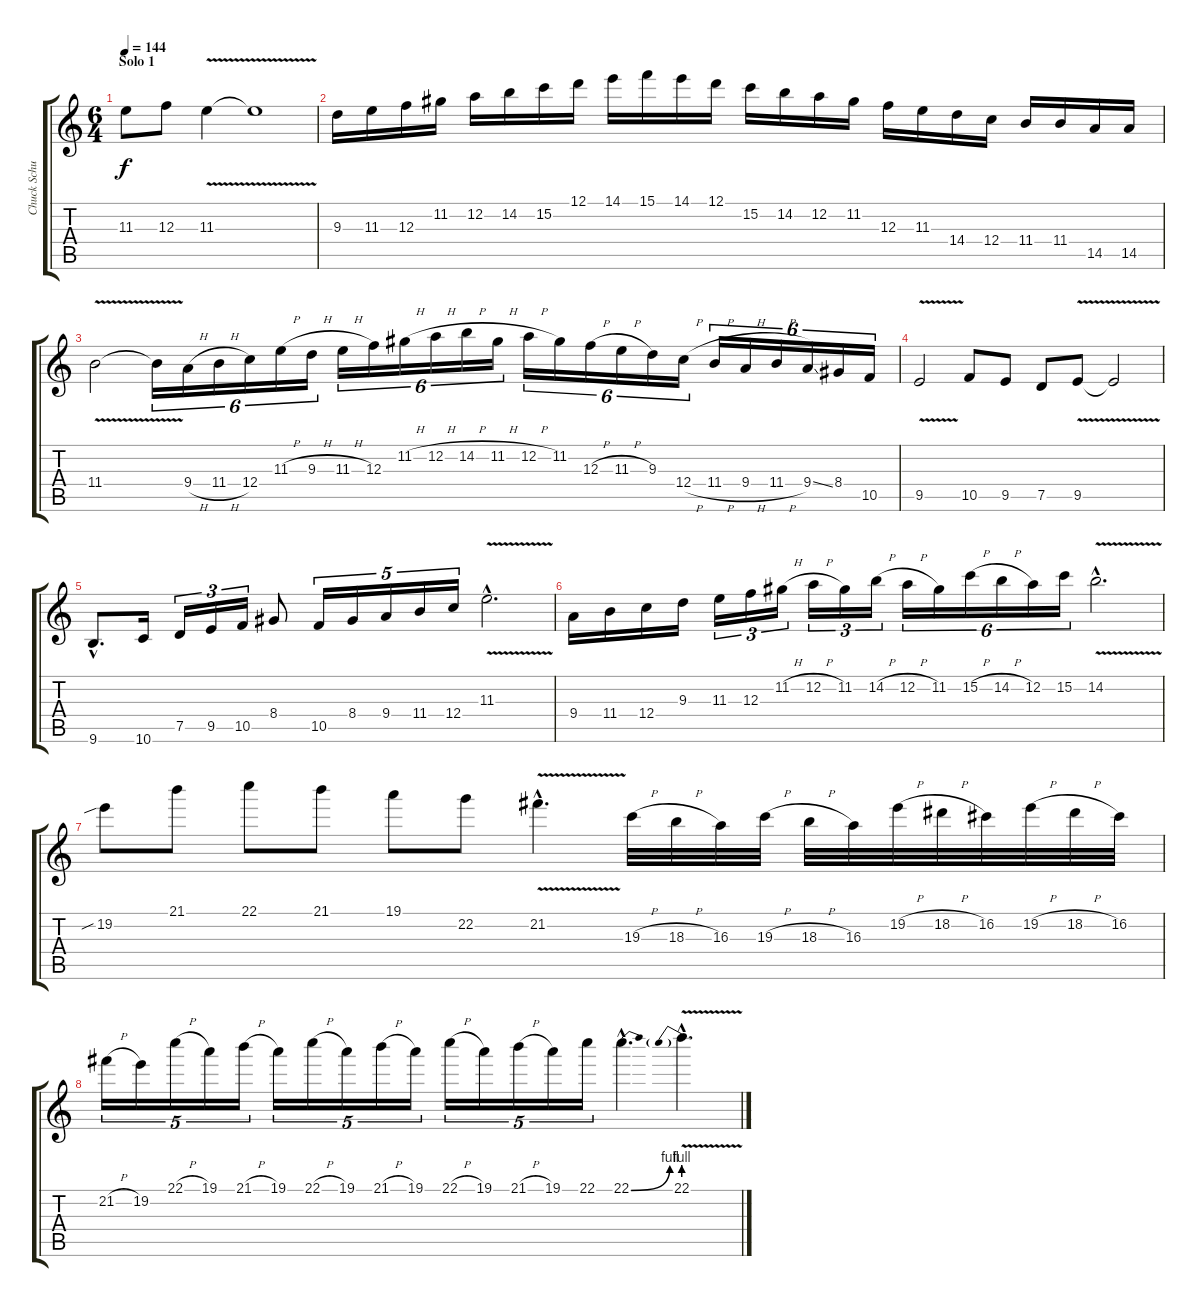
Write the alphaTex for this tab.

\track ("Chuck Schuldiner" "Chuck Schu") {instrument distortionguitar}
\staff {score tabs}
\tuning (D4 A3 F3 C3 G2 D2) {hide}
\ts (6 4)
\section ("" "Solo 1")
\tempo 144
\clef g2
\ks c
11.3.8{dy f} 12.3.8 11.3{v}.4 11.3{t}.1 |
9.3.16 11.3.16 12.3.16 11.2.16 12.2.16 14.2.16 15.2.16 12.1.16 14.1.16 15.1.16 14.1.16 12.1.16 15.2.16 14.2.16 12.2.16 11.2.16 12.3.16 11.3.16 14.4.16 12.4.16 11.4.16 11.4.16 14.5.16 14.5.16 |
11.4{v}.2 11.4{t}.16{tu (6 4)} 9.4{h}.16{tu (6 4)} 11.4{h}.16{tu (6 4)} 12.4.16{tu (6 4)} 11.3{h}.16{tu (6 4)} 9.3{h}.16{tu (6 4)} 11.3{h}.16{tu (6 4)} 12.3.16{tu (6 4)} 11.2{h}.16{tu (6 4)} 12.2{h}.16{tu (6 4)} 14.2{h}.16{tu (6 4)} 11.2{h}.16{tu (6 4)} 12.2{h}.16{tu (6 4)} 11.2.16{tu (6 4)} 12.3{h}.16{tu (6 4)} 11.3{h}.16{tu (6 4)} 9.3.16{tu (6 4)} 12.4{h}.16{tu (6 4)} 11.4{h}.16{tu (6 4)} 9.4{h}.16{tu (6 4)} 11.4{h}.16{tu (6 4)} 9.4{ss}.16{tu (6 4)} 8.4.16{tu (6 4)} 10.5.16{tu (6 4)} |
9.5{v}.2 10.5.8 9.5.8 7.5.8 9.5{v}.8 9.5{t}.2 |
9.6{hac}.8{d} 10.6.16 7.5.16{tu (3 2)} 9.5.16{tu (3 2)} 10.5.16{tu (3 2)} 8.4.8 10.5.16{tu (5 4)} 8.4.16{tu (5 4)} 9.4.16{tu (5 4)} 11.4.16{tu (5 4)} 12.4.16{tu (5 4)} 11.3{v hac}.2{d} |
9.4.16 11.4.16 12.4.16 9.3.16 11.3.16{tu (3 2)} 12.3.16{tu (3 2)} 11.2{h}.16{tu (3 2)} 12.2{h}.16{tu (3 2)} 11.2.16{tu (3 2)} 14.2{h}.16{tu (3 2)} 12.2{h}.16{tu (6 4)} 11.2.16{tu (6 4)} 15.2{h}.16{tu (6 4)} 14.2{h}.16{tu (6 4)} 12.2.16{tu (6 4)} 15.2.16{tu (6 4)} 14.2{v hac}.2{d} |
19.2{sib}.8 21.1.8 22.1.8 21.1.8 19.1.8 22.2.8 21.2{v hac}.4{d} 19.3{h}.32 18.3{h}.32 16.3.32 19.3{h}.32 18.3{h}.32 16.3.32 19.2{h}.32 18.2{h}.32 16.2.32 19.2{h}.32 18.2{h}.32 16.2.32 |
21.2{h}.16{tu (5 4)} 19.2.16{tu (5 4)} 22.1{h}.16{tu (5 4)} 19.1.16{tu (5 4)} 21.1{h}.16{tu (5 4)} 19.1.16{tu (5 4)} 22.1{h}.16{tu (5 4)} 19.1.16{tu (5 4)} 21.1{h}.16{tu (5 4)} 19.1.16{tu (5 4)} 22.1{h}.16{tu (5 4)} 19.1.16{tu (5 4)} 21.1{h}.16{tu (5 4)} 19.1.16{tu (5 4)} 22.1.16{tu (5 4)} 22.1{be (bend 0 0 60 4) hac}.4{d} 22.1{be (prebend 0 4 60 4) v hac}.4{d}
